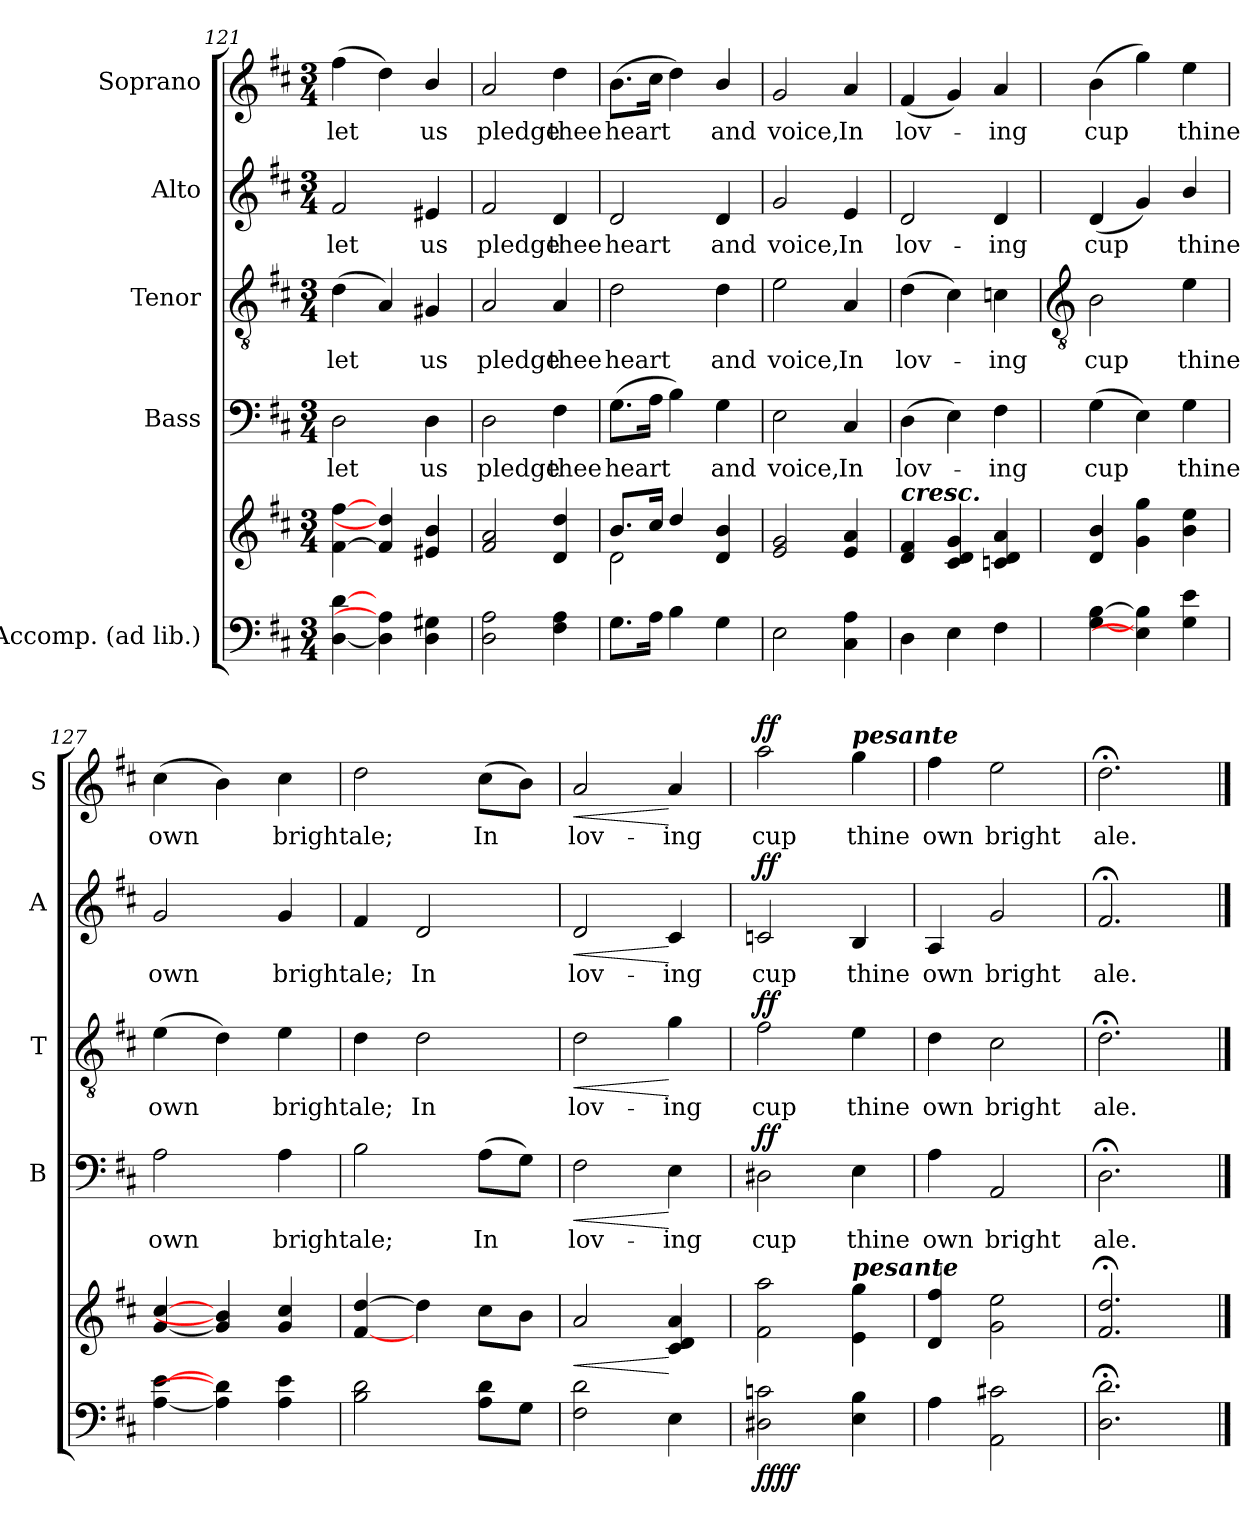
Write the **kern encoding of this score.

**kern	**kern	**dynam	**kern	**text	**dynam	**kern	**text	**dynam	**kern	**text	**dynam	**kern	**text	**dynam
*part5	*part5	*part5	*part4	*part4	*part4	*part3	*part3	*part3	*part2	*part2	*part2	*part1	*part1	*part1
*staff6	*staff5	*staff5/6	*staff4	*staff4	*staff4	*staff3	*staff3	*staff3	*staff2	*staff2	*staff2	*staff1	*staff1	*staff1
*I"Accomp. (ad lib.)	*	*	*I"Bass	*	*	*I"Tenor	*	*	*I"Alto	*	*	*I"Soprano	*	*
*	*	*	*I'B	*	*	*I'T	*	*	*I'A	*	*	*I'S	*	*
*clefF4	*clefG2	*	*clefF4	*	*	*clefGv2	*	*	*clefG2	*	*	*clefG2	*	*
*k[f#c#]	*k[f#c#]	*	*k[f#c#]	*	*	*k[f#c#]	*	*	*k[f#c#]	*	*	*k[f#c#]	*	*
*D:	*D:	*	*D:	*	*	*D:	*	*	*D:	*	*	*D:	*	*
*M3/4	*M3/4	*	*M3/4	*	*	*M3/4	*	*	*M3/4	*	*	*M3/4	*	*
=121	=121	=121	=121	=121	=121	=121	=121	=121	=121	=121	=121	=121	=121	=121
*	*^	*	*	*	*	*	*	*	*	*	*	*	*	*
!	!	!	!	!	!LO:LY:b	!	!	!LO:LY:b	!	!	!LO:LY:b	!	!	!LO:LY:b	!
[4D [4d	[4f#\ [4ff#\	2.ryy	.	2D	let	.	(<4d	let	.	2f#	let	.	(>4ff#	let	.
4D] 4A]	4f#/] 4dd/]	.	.	.	.	.	4A)	.	.	.	.	.	4dd)	.	.
!	!	!	!	!	!LO:LY:b	!	!	!LO:LY:b	!	!	!LO:LY:b	!	!	!LO:LY:b	!
4D 4G#X	4e#X/ 4b/	.	.	4D	us	.	4G#X	us	.	4e#X	us	.	4b/	us	.
=122	=122	=122	=122	=122	=122	=122	=122	=122	=122	=122	=122	=122	=122	=122	=122
!	!	!	!	!	!LO:LY:b	!	!	!LO:LY:b	!	!	!LO:LY:b	!	!	!LO:LY:b	!
2D 2A	2f# 2a	2.ryy	.	2D	pledge	.	2A	pledge	.	2f#	pledge	.	2a	pledge	.
!	!	!	!	!	!LO:LY:b	!	!	!LO:LY:b	!	!	!LO:LY:b	!	!	!LO:LY:b	!
4F# 4A	4d 4dd	.	.	4F#	thee	.	4A	thee	.	4d	thee	.	4dd	thee	.
=123	=123	=123	=123	=123	=123	=123	=123	=123	=123	=123	=123	=123	=123	=123	=123
!	!	!	!	!	!LO:LY:b	!	!	!LO:LY:b	!	!	!LO:LY:b	!	!	!LO:LY:b	!
8.GL	8.b/L	2d\	.	(>8.GL	heart	.	2d	heart	.	2d	heart	.	(>8.bL	heart	.
16AJ	16cc#/J	.	.	16AJ	.	.	.	.	.	.	.	.	16cc#J	.	.
4B	4dd/	.	.	4B)	.	.	.	.	.	.	.	.	4dd)	.	.
!	!	!	!	!	!LO:LY:b	!	!	!LO:LY:b	!	!	!LO:LY:b	!	!	!LO:LY:b	!
4G	4d/ 4b/	4ryy	.	4G	and	.	4d	and	.	4d	and	.	4b/	and	.
=124	=124	=124	=124	=124	=124	=124	=124	=124	=124	=124	=124	=124	=124	=124	=124
!	!	!	!	!	!LO:LY:b	!	!	!LO:LY:b	!	!	!LO:LY:b	!	!	!LO:LY:b	!
2E	2e 2g	2.ryy	.	2E	voice,	.	2e	voice,	.	2g	voice,	.	2g	voice,	.
!	!	!	!	!	!LO:LY:b	!	!	!LO:LY:b	!	!	!LO:LY:b	!	!	!LO:LY:b	!
4C# 4A	4e 4a	.	.	4C#	In	.	4A	In	.	4e	In	.	4a	In	.
=125	=125	=125	=125	=125	=125	=125	=125	=125	=125	=125	=125	=125	=125	=125	=125
!	!LO:TX:a:Bi:t=cresc.	!	!	!	!	!	!	!	!	!	!	!	!	!	!
!	!	!LO:N:vis=1	!	!	!LO:LY:b	!	!	!LO:LY:b	!	!	!LO:LY:b	!	!	!LO:LY:b	!
4D	4d 4f#	2.ryy	.	(>4D	lov-	.	(>4d	lov-	.	2d	lov-	.	(<4f#	lov-	.
4E	4c# 4d 4g	.	.	4E)	.	.	4c#)	.	.	.	.	.	4g)	.	.
!	!	!	!	!	!LO:LY:b	!	!	!LO:LY:b	!	!	!LO:LY:b	!	!	!LO:LY:b	!
4F#	4cn 4d 4a	.	.	4F#	ing	.	4cn	ing	.	4d	-ing	.	4a	ing	.
*	*v	*v	*	*	*	*	*	*	*	*	*	*	*	*	*
!!LO:LB:g=z
=126	=126	=126	=126	=126	=126	=126	=126	=126	=126	=126	=126	=126	=126	=126
*	*	*	*	*	*	*clefGv2	*	*	*	*	*	*	*	*
!	!	!	!	!LO:LY:b	!	!	!LO:LY:b	!	!	!LO:LY:b	!	!	!LO:LY:b	!
[4G [4B	4d 4b	.	(>4G	cup	.	2B	cup	.	(<4d	cup	.	(>4b	cup	.
4E] 4B]	4g 4gg	.	4E)	.	.	.	.	.	4g)	.	.	4gg)	.	.
!	!	!	!	!LO:LY:b	!	!	!LO:LY:b	!	!	!LO:LY:b	!	!	!LO:LY:b	!
4G 4e	4b 4ee	.	4G	thine	.	4e	thine	.	4b/	thine	.	4ee	thine	.
=127	=127	=127	=127	=127	=127	=127	=127	=127	=127	=127	=127	=127	=127	=127
!	!	!	!	!LO:LY:b	!	!	!LO:LY:b	!	!	!LO:LY:b	!	!	!LO:LY:b	!
[4A [4e	[4g [4cc#	.	2A	own	.	(>4e	own	.	2g	own	.	(>4cc#	own	.
4A] 4d]	4g] 4b]	.	.	.	.	4d)	.	.	.	.	.	4b)	.	.
!	!	!	!	!LO:LY:b	!	!	!LO:LY:b	!	!	!LO:LY:b	!	!	!LO:LY:b	!
4A 4e	4g 4cc#	.	4A	bright	.	4e	bright	.	4g	bright	.	4cc#	bright	.
=128	=128	=128	=128	=128	=128	=128	=128	=128	=128	=128	=128	=128	=128	=128
!	!	!	!	!LO:LY:b	!	!	!LO:LY:b	!	!	!LO:LY:b	!	!	!LO:LY:b	!
2B 2d	[4f# [4dd	.	2B	ale;	.	4d	ale;	.	4f#	ale;	.	2dd	ale;	.
!	!	!	!	!	!	!	!LO:LY:b	!	!	!LO:LY:b	!	!	!	!
.	4dd]	.	.	.	.	2d	In	.	2d	In	.	.	.	.
!	!	!	!	!LO:LY:b	!	!	!	!	!	!	!	!	!LO:LY:b	!
8A 8dL	8cc#L	.	(>8AL	In	.	.	.	.	.	.	.	(>8cc#L	In	.
8GJ	8bJ	.	8GJ)	.	.	.	.	.	.	.	.	8bJ)	.	.
=129	=129	=129	=129	=129	=129	=129	=129	=129	=129	=129	=129	=129	=129	=129
!	!	!LO:HP:b	!	!LO:LY:b	!LO:HP:b	!	!LO:LY:b	!LO:HP:b	!	!LO:LY:b	!LO:HP:b	!	!LO:LY:b	!LO:HP:b
2F# 2d	2a	<	2F#	lov-	<	2d	lov-	<	2d	lov-	<	2a	lov-	<
!	!	!	!	!LO:LY:b	!	!	!LO:LY:b	!	!	!LO:LY:b	!	!	!LO:LY:b	!
4E	4c# 4d 4a	[	4E	-ing	[	4g	-ing	[	4c#	-ing	[	4a	-ing	[
=130	=130	=130	=130	=130	=130	=130	=130	=130	=130	=130	=130	=130	=130	=130
!	!	!LO:DY:b=2	!	!LO:LY:b	!	!	!LO:LY:b	!	!	!LO:LY:b	!	!	!LO:LY:b	!
!	!	!LO:DY:n=1:b	!	!	!LO:DY:b	!	!	!LO:DY:b	!	!	!LO:DY:b	!	!	!LO:DY:b
2D#X 2cn	2f# 2aa	ff ff	2D#X	cup	ff	2f#	cup	ff	2cn	cup	ff	2aa	cup	ff
!	!	!	!	!	!	!	!	!	!	!	!	!LO:TX:a:Bi:t=pesante	!	!
!	!LO:TX:a:Bi:t=pesante	!	!	!	!	!	!	!	!	!	!	!	!	!
!	!	!	!	!LO:LY:b	!	!	!LO:LY:b	!	!	!LO:LY:b	!	!	!LO:LY:b	!
4E 4B	4e 4gg	.	4E	thine	.	4e	thine	.	4B	thine	.	4gg	thine	.
=131	=131	=131	=131	=131	=131	=131	=131	=131	=131	=131	=131	=131	=131	=131
!	!	!	!	!LO:LY:b	!	!	!LO:LY:b	!	!	!LO:LY:b	!	!	!LO:LY:b	!
4A	4d 4ff#	.	4A	own	.	4d	own	.	4A	own	.	4ff#	own	.
!	!	!	!	!LO:LY:b	!	!	!LO:LY:b	!	!	!LO:LY:b	!	!	!LO:LY:b	!
2AA 2c#X	2g 2ee	.	2AA	bright	.	2c#	bright	.	2g	bright	.	2ee	bright	.
=132	=132	=132	=132	=132	=132	=132	=132	=132	=132	=132	=132	=132	=132	=132
!	!	!	!	!LO:LY:b	!	!	!LO:LY:b	!	!	!LO:LY:b	!	!	!LO:LY:b	!
2.D; 2.d;	2.f#;< 2.dd;<	.	2.D;<	ale.	.	2.d;<	ale.	.	2.f#;<	ale.	.	2.dd;<	ale.	.
==	==	==	==	==	==	==	==	==	==	==	==	==	==	==
*-	*-	*-	*-	*-	*-	*-	*-	*-	*-	*-	*-	*-	*-	*-
